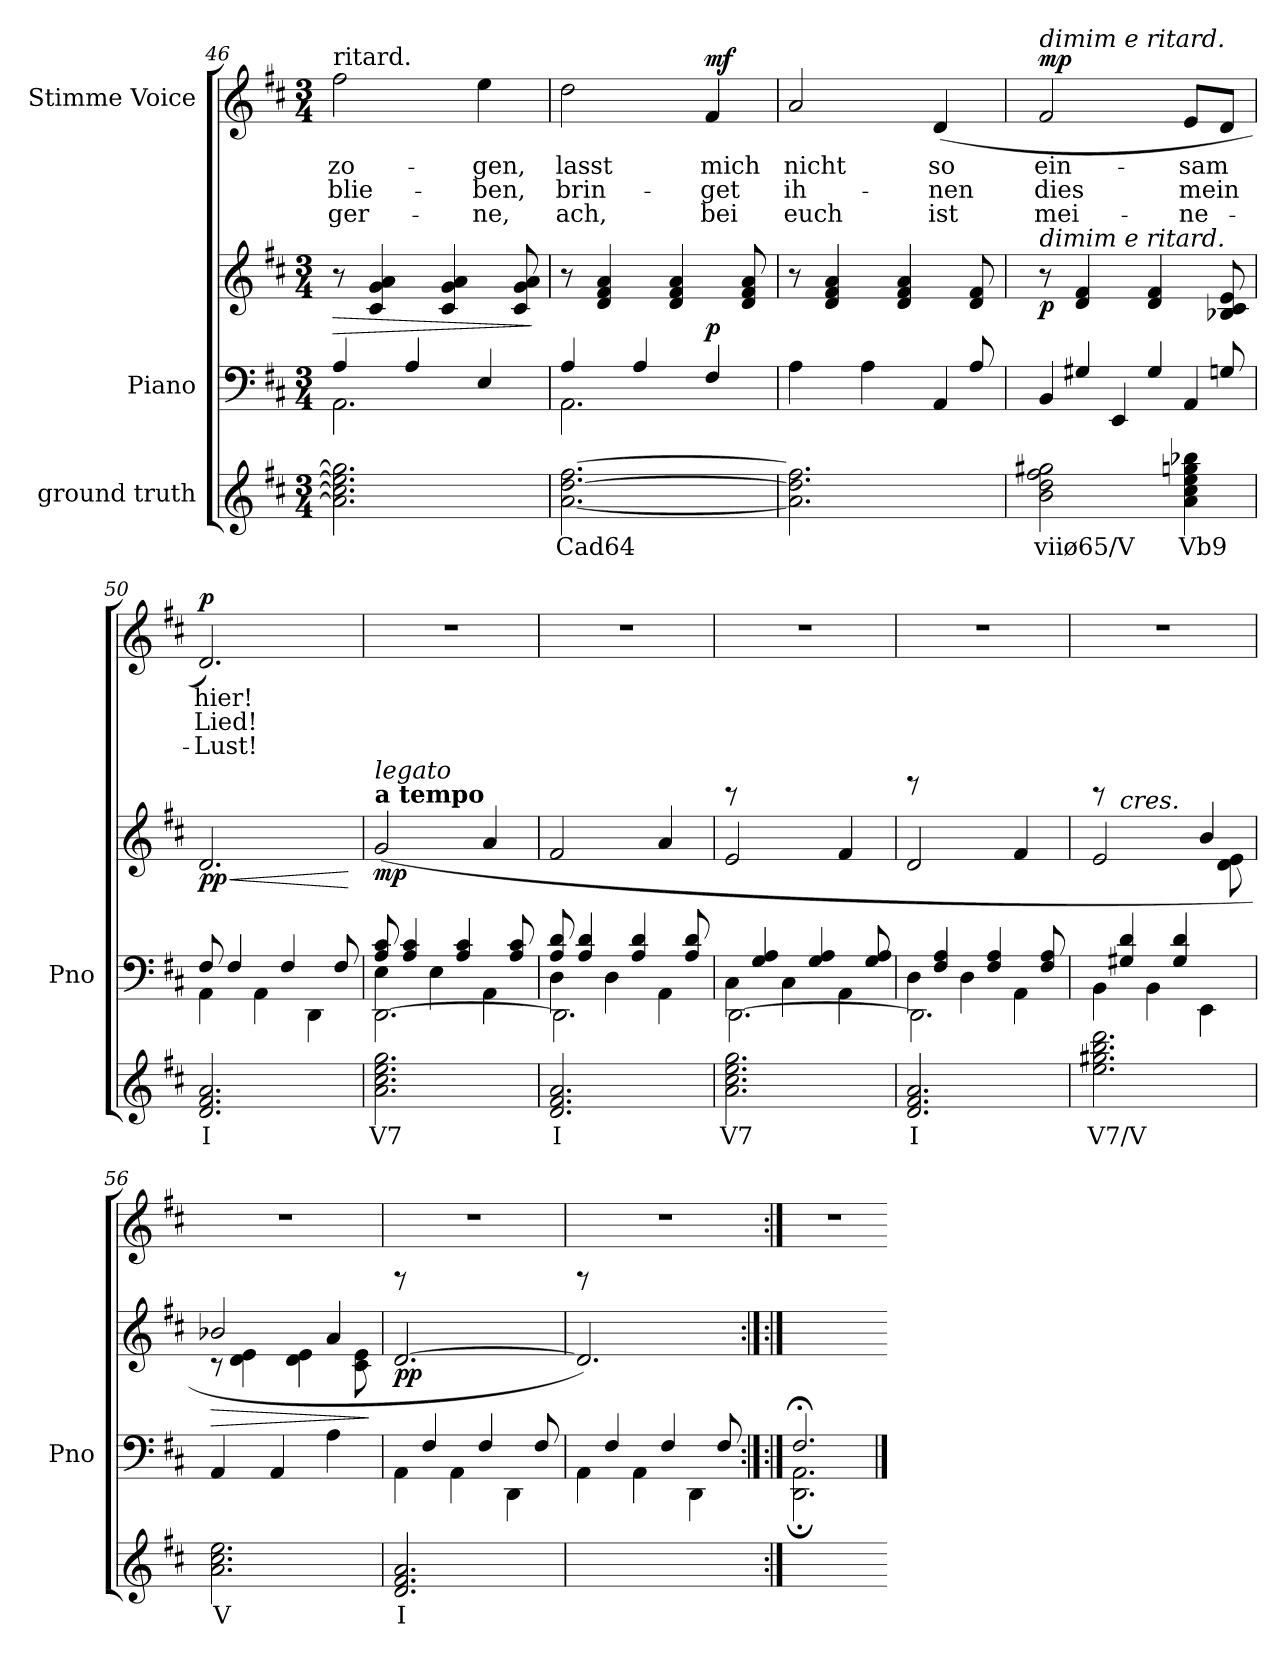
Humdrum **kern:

**kern	**text	**kern	**kern	**dynam	**kern	**text	**text	**text	**dynam
*part3	*part3	*part2	*part2	*part2	*part1	*part1	*part1	*part1	*part1
*staff4	*staff4	*staff3	*staff2	*staff2/3	*staff1	*staff1	*staff1	*staff1	*staff1
*I"ground truth	*	*I"Piano	*	*	*I"Stimme Voice	*	*	*	*
*	*	*I'Pno	*	*	*	*	*	*	*
*	*	*clefF4	*clefG2	*	*clefG2	*	*	*	*
*k[f#c#]	*	*k[f#c#]	*k[f#c#]	*	*k[f#c#]	*	*	*	*
*M3/4	*	*M3/4	*M3/4	*	*M3/4	*	*	*	*
*MM94	*	*MM94	*MM94	*	*MM94	*	*	*	*
=46	=46	=46	=46	=46	=46	=46	=46	=46	=46
*	*	*^	*	*	*	*	*	*	*
!	!	!	!	!	!LO:HP:b	!	!	!	!	!
!	!	!	!	!	!	!LO:TX:a:t=ritard.	!	!	!	!
!	!	!	!	!	!	!	!LO:LY:b	!LO:LY:b	!LO:LY:b	!
2.a] 2.cc#] 2.ee] 2.gg]	.	4A/	2.AA\	8r	>	2ff#\	-zo-	blie-	ger-	.
.	.	.	.	4c#/ 4g/ 4a/	.	.	.	.	.	.
.	.	4A/	.	.	.	.	.	.	.	.
.	.	.	.	4c#/ 4g/ 4a/	.	.	.	.	.	.
!	!	!	!	!	!	!	!LO:LY:b	!LO:LY:b	!LO:LY:b	!
.	.	4E/	.	.	.	4ee\	-gen,	-ben,	-ne,	.
.	.	.	.	8c#/ 8g/ 8a/	.	.	.	.	.	.
*	*	*v	*v	*	*	*	*	*	*	*
.	.	.	.	]	.	.	.	.	.
=47	=47	=47	=47	=47	=47	=47	=47	=47	=47
*	*	*^	*	*	*	*	*	*	*
!	!	!	!	!	!	!	!LO:LY:b	!LO:LY:b	!LO:LY:b	!
[2.a [2.dd [2.ff#	Cad64	4A/	2.AA\	8r	.	2dd\	lasst	brin-	ach,	.
.	.	.	.	4d/ 4f#/ 4a/	.	.	.	.	.	.
.	.	4A/	.	.	.	.	.	.	.	.
.	.	.	.	4d/ 4f#/ 4a/	.	.	.	.	.	.
!	!	!	!	!	!LO:DY:a=2	!	!LO:LY:b	!LO:LY:b	!LO:LY:b	!LO:DY:a
.	.	4F#/	.	.	p	4f#/	mich	-get	bei	mf
.	.	.	.	8d/ 8f#/ 8a/	.	.	.	.	.	.
=48	=48	=48	=48	=48	=48	=48	=48	=48	=48	=48
*	*	*	*	*	*	*MM92	*	*	*	*
*	*	*	*	*^	*	*	*	*	*	*
!	!	!	!	!	!	!	!	!LO:LY:b	!LO:LY:b	!LO:LY:b	!
2.a] 2.dd] 2.ff#]	.	2ryy	4A\	8r	2ryy	.	2a/	nicht	ih-	euch	.
.	.	.	.	4d/ 4f#/ 4a/	.	.	.	.	.	.	.
.	.	.	4A\	.	.	.	.	.	.	.	.
.	.	.	.	4d/ 4f#/ 4a/	.	.	.	.	.	.	.
!	!	!	!	!	!	!	!	!LO:LY:b	!LO:LY:b	!LO:LY:b	!
.	.	8ryy	4AA/	.	8ryy	.	(>4d/	so	-nen	ist	.
.	.	8A/	.	8d/ 8f#/	8ryy	.	.	.	.	.	.
=49	=49	=49	=49	=49	=49	=49	=49	=49	=49	=49	=49
*	*	*	*	*	*	*	*MM88	*	*	*	*
!	!	!	!	!	!	!	!LO:TX:a:i:t=dimim e ritard.	!	!	!	!
!	!	!	!	!LO:TX:a:i:t=dimim e ritard.	!	!	!	!	!	!	!
!	!	!	!	!	!	!LO:DY:b	!	!LO:LY:b	!LO:LY:b	!LO:LY:b	!LO:DY:a
2b 2dd 2ff# 2gg#X	viiø65/V	8ryy	4BB/	8r	8ryy	p	2f#/	ein-	dies	mei-	mp
.	.	4G#X/	.	4d/ 4f#/	2ryy	.	.	.	.	.	.
.	.	.	4EE/	.	.	.	.	.	.	.	.
.	.	4G#/	.	4d/ 4f#/	.	.	.	.	.	.	.
*	*	*	*	*	*	*	*MM80	*	*	*	*
!	!	!	!	!	!	!	!	!LO:LY:b	!LO:LY:b	!LO:LY:b	!
4a 4cc# 4ee 4ggn 4bb-X	Vb9	.	4AA/	.	.	.	8e/L	-sam	mein	-ne-	.
.	.	8Gn/	.	8B-X/ 8c#/ 8e/	8ryy	.	8d/J	.	.	.	.
*	*	*	*	*v	*v	*	*	*	*	*	*
=50	=50	=50	=50	=50	=50	=50	=50	=50	=50	=50
*	*	*	*	*^	*	*	*	*	*	*
!	!	!	!	!	!	!LO:HP:b	!	!	!	!	!
*	*	*	*	*v	*v	*	*	*	*	*	*
*	*	*	*	*^	*	*	*	*	*	*
!	!	!	!	!	!	!LO:DY:n=1:b	!	!LO:LY:b	!LO:LY:b	!LO:LY:b	!LO:DY:a
*	*	*	*	*v	*v	*	*	*	*	*	*
2.d 2.f# 2.a	I	8F#/	4AA\	2.d/	< pp	2.d/)	hier!	Lied!	-Lust!	p
.	.	4F#/	.	.	.	.	.	.	.	.
.	.	.	4AA\	.	.	.	.	.	.	.
.	.	4F#/	.	.	.	.	.	.	.	.
.	.	.	4DD\	.	.	.	.	.	.	.
.	.	8F#/	.	.	.	.	.	.	.	.
*	*	*v	*v	*	*	*	*	*	*	*
*	*	*	*	*	*MM90	*	*	*	*
.	.	.	.	[	.	.	.	.	.
=51	=51	=51	=51	=51	=51	=51	=51	=51	=51
*	*	*	*	*	*MM96	*	*	*	*
*	*	*^	*	*	*	*	*	*	*
*	*	*	*^	*	*	*	*	*	*	*
!	!	!	!	!	!LO:TX:a:B:t=a tempo	!	!	!	!	!	!
!	!	!	!	!	!LO:TX:a:i:t=legato	!	!	!	!	!	!
!	!	!	!	!	!	!LO:DY:b	!	!	!	!	!
2.a 2.cc# 2.ee 2.gg	V7	8A/ 8c#/	4E\	[2.DD\	(>2g/	mp	2.r	.	.	.	.
.	.	4A/ 4c#/	.	.	.	.	.	.	.	.	.
.	.	.	4E\	.	.	.	.	.	.	.	.
.	.	4A/ 4c#/	.	.	.	.	.	.	.	.	.
.	.	.	4AA\	.	4a/	.	.	.	.	.	.
.	.	8A/ 8c#/	.	.	.	.	.	.	.	.	.
=52	=52	=52	=52	=52	=52	=52	=52	=52	=52	=52	=52
2.d 2.f# 2.a	I	8A/ 8d/	4D\	2.DD\]	2f#/	.	2.r	.	.	.	.
.	.	4A/ 4d/	.	.	.	.	.	.	.	.	.
.	.	.	4D\	.	.	.	.	.	.	.	.
.	.	4A/ 4d/	.	.	.	.	.	.	.	.	.
.	.	.	4AA\	.	4a/	.	.	.	.	.	.
.	.	8A/ 8d/	.	.	.	.	.	.	.	.	.
=53	=53	=53	=53	=53	=53	=53	=53	=53	=53	=53	=53
*	*	*	*	*	*^	*	*	*	*	*	*
2.a 2.cc# 2.ee 2.gg	V7	8ryy	4C#\	[2.DD\	2e/	8rccc	.	2.r	.	.	.	.
.	.	4G/ 4A/	.	.	.	2ryy	.	.	.	.	.	.
.	.	.	4C#\	.	.	.	.	.	.	.	.	.
.	.	4G/ 4A/	.	.	.	.	.	.	.	.	.	.
.	.	.	4AA\	.	4f#/	.	.	.	.	.	.	.
.	.	8G/ 8A/	.	.	.	8ryy	.	.	.	.	.	.
=54	=54	=54	=54	=54	=54	=54	=54	=54	=54	=54	=54	=54
2.d 2.f# 2.a	I	8ryy	4D\	2.DD\]	2d/	8reee	.	2.r	.	.	.	.
.	.	4F#/ 4A/	.	.	.	2ryy	.	.	.	.	.	.
.	.	.	4D\	.	.	.	.	.	.	.	.	.
.	.	4F#/ 4A/	.	.	.	.	.	.	.	.	.	.
.	.	.	4AA\	.	4f#/	.	.	.	.	.	.	.
.	.	8F#/ 8A/	.	.	.	8ryy	.	.	.	.	.	.
*	*	*v	*v	*v	*	*	*	*	*	*	*	*
=55	=55	=55	=55	=55	=55	=55	=55	=55	=55	=55
*	*	*^	*	*	*	*	*	*	*	*
2.ee 2.gg#X 2.bb 2.ddd	V7/V	8ryy	4BB\	2e/	8rccc	.	2.r	.	.	.	.
!	!	!	!	!	!LO:TX:a:i:t=cres.	!	!	!	!	!	!
.	.	4G#X/ 4d/	.	.	2ryy	.	.	.	.	.	.
.	.	.	4BB\	.	.	.	.	.	.	.	.
.	.	4G#/ 4d/	.	.	.	.	.	.	.	.	.
.	.	.	4EE\	4b/	.	.	.	.	.	.	.
.	.	8ryy	.	.	8d\ 8e\	.	.	.	.	.	.
*	*	*v	*v	*	*	*	*	*	*	*	*
=56	=56	=56	=56	=56	=56	=56	=56	=56	=56	=56
!	!	!	!	!	!LO:HP:b	!	!	!	!	!
2.a 2.cc# 2.ee	V	4AA/	2b-X/	8r	>	2.r	.	.	.	.
.	.	.	.	4d\ 4e\	.	.	.	.	.	.
.	.	4AA/	.	.	.	.	.	.	.	.
.	.	.	.	4d\ 4e\	.	.	.	.	.	.
.	.	4A\	4a/	.	.	.	.	.	.	.
.	.	.	.	8c#\ 8e\	.	.	.	.	.	.
*	*	*	*v	*v	*	*	*	*	*	*
.	.	.	.	]	.	.	.	.	.
=57	=57	=57	=57	=57	=57	=57	=57	=57	=57
*	*	*	*	*	*MM94	*	*	*	*
*	*	*^	*^	*	*	*	*	*	*
!	!	!	!	!	!	!LO:DY:b	!	!	!	!	!
2.d 2.f# 2.a	I	8ryy	4AA\	[2.d/	8reee	pp	2.r	.	.	.	.
.	.	4F#/	.	.	2ryy	.	.	.	.	.	.
.	.	.	4AA\	.	.	.	.	.	.	.	.
.	.	4F#/	.	.	.	.	.	.	.	.	.
.	.	.	4DD\	.	.	.	.	.	.	.	.
.	.	8F#/	.	.	8ryy	.	.	.	.	.	.
=58	=58	=58	=58	=58	=58	=58	=58	=58	=58	=58	=58
2.ryy	.	8ryy	4AA\	2.d/])	8reee	.	2.r	.	.	.	.
.	.	4F#/	.	.	2ryy	.	.	.	.	.	.
.	.	.	4AA\	.	.	.	.	.	.	.	.
.	.	4F#/	.	.	.	.	.	.	.	.	.
.	.	.	4DD\	.	.	.	.	.	.	.	.
.	.	8F#/	.	.	8ryy	.	.	.	.	.	.
*	*	*	*	*v	*v	*	*	*	*	*	*
=59	=59:|!	=59:|!	=59:|!	=59:|!	=59:|!	=59:|!	=59:|!	=59:|!	=59:|!	=59:|!
2.ryy	.	2.F#;</	2.DD\; 2.AA\;	2.ryy	.	2.r	.	.	.	.
*	*	*v	*v	*	*	*	*	*	*	*
=	==	==	==	==	==	==	==	==	==
*-	*-	*-	*-	*-	*-	*-	*-	*-	*-
